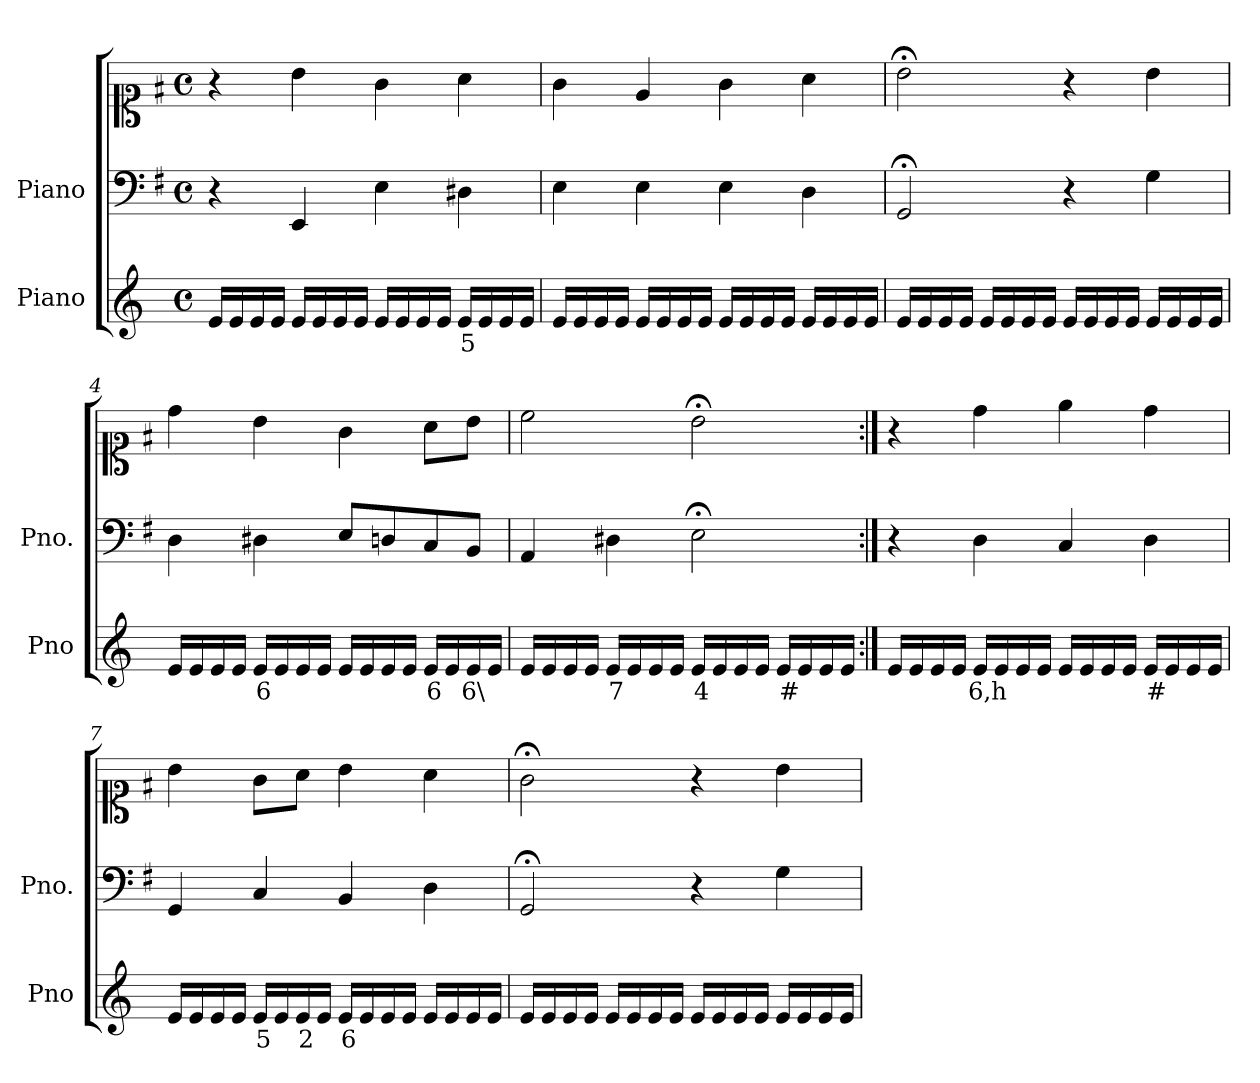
**kern	**text	**kern	**kern
*part2	*part2	*part1	*part1
*staff3	*staff3	*staff2	*staff1
*I"Piano	*	*I"Piano	*
*I'Pno	*	*I'Pno.	*
*clefG2	*	*clefF4	*clefC1
*k[]	*	*k[f#]	*k[f#]
*M4/4	*	*M4/4	*M4/4
*met(c)	*	*met(c)	*met(c)
=1	=1	=1	=1
16e/LL	.	4r	4r
16e/	.	.	.
16e/	.	.	.
16e/JJ	.	.	.
16e/LL	.	4EE/	4b\
16e/	.	.	.
16e/	.	.	.
16e/JJ	.	.	.
16e/LL	.	4E\	4g\
16e/	.	.	.
16e/	.	.	.
16e/JJ	.	.	.
!	!LO:LY:b	!	!
16e/LL	5	4D#X\	4a\
16e/	.	.	.
16e/	.	.	.
16e/JJ	.	.	.
=2	=2	=2	=2
16e/LL	.	4E\	4g\
16e/	.	.	.
16e/	.	.	.
16e/JJ	.	.	.
16e/LL	.	4E\	4e/
16e/	.	.	.
16e/	.	.	.
16e/JJ	.	.	.
16e/LL	.	4E\	4g\
16e/	.	.	.
16e/	.	.	.
16e/JJ	.	.	.
16e/LL	.	4D\	4a\
16e/	.	.	.
16e/	.	.	.
16e/JJ	.	.	.
=3	=3	=3	=3
16e/LL	.	2GG;</	2b;<\
16e/	.	.	.
16e/	.	.	.
16e/JJ	.	.	.
16e/LL	.	.	.
16e/	.	.	.
16e/	.	.	.
16e/JJ	.	.	.
16e/LL	.	4r	4r
16e/	.	.	.
16e/	.	.	.
16e/JJ	.	.	.
16e/LL	.	4G\	4b\
16e/	.	.	.
16e/	.	.	.
16e/JJ	.	.	.
=4	=4	=4	=4
16e/LL	.	4D\	4dd\
16e/	.	.	.
16e/	.	.	.
16e/JJ	.	.	.
!	!LO:LY:b	!	!
16e/LL	6	4D#X\	4b\
16e/	.	.	.
16e/	.	.	.
16e/JJ	.	.	.
16e/LL	.	8E/L	4g\
16e/	.	.	.
!	!LO:LY:b	!	!
16e/	_	8Dn/	.
16e/JJ	.	.	.
!	!LO:LY:b	!	!
16e/LL	6	8C/	8a\L
16e/	.	.	.
!	!LO:LY:b	!	!
16e/	6\	8BB/J	8b\J
16e/JJ	.	.	.
=5	=5	=5	=5
16e/LL	.	4AA/	2cc\
16e/	.	.	.
16e/	.	.	.
16e/JJ	.	.	.
!	!LO:LY:b	!	!
16e/LL	7	4D#X\	.
16e/	.	.	.
16e/	.	.	.
16e/JJ	.	.	.
!	!LO:LY:b	!	!
16e/LL	4	2E;<\	2b;<\
16e/	.	.	.
16e/	.	.	.
16e/JJ	.	.	.
!	!LO:LY:b	!	!
16e/LL	#	.	.
16e/	.	.	.
16e/	.	.	.
16e/JJ	.	.	.
=6:|!	=6:|!	=6:|!	=6:|!
16e/LL	.	4r	4r
16e/	.	.	.
16e/	.	.	.
16e/JJ	.	.	.
!	!LO:LY:b	!	!
16e/LL	6,h	4D\	4dd\
16e/	.	.	.
16e/	.	.	.
16e/JJ	.	.	.
16e/LL	.	4C/	4ee\
16e/	.	.	.
16e/	.	.	.
16e/JJ	.	.	.
!	!LO:LY:b	!	!
16e/LL	#	4D\	4dd\
16e/	.	.	.
16e/	.	.	.
16e/JJ	.	.	.
=7	=7	=7	=7
16e/LL	.	4GG/	4b\
16e/	.	.	.
16e/	.	.	.
16e/JJ	.	.	.
!	!LO:LY:b	!	!
16e/LL	5	4C/	8g\L
16e/	.	.	.
!	!LO:LY:b	!	!
16e/	2	.	8a\J
16e/JJ	.	.	.
!	!LO:LY:b	!	!
16e/LL	6	4BB/	4b\
16e/	.	.	.
16e/	.	.	.
16e/JJ	.	.	.
16e/LL	.	4D\	4a\
16e/	.	.	.
16e/	.	.	.
16e/JJ	.	.	.
=8	=8	=8	=8
16e/LL	.	2GG;</	2g;<\
16e/	.	.	.
16e/	.	.	.
16e/JJ	.	.	.
16e/LL	.	.	.
16e/	.	.	.
16e/	.	.	.
16e/JJ	.	.	.
16e/LL	.	4r	4r
16e/	.	.	.
16e/	.	.	.
16e/JJ	.	.	.
16e/LL	.	4G\	4b\
16e/	.	.	.
16e/	.	.	.
16e/JJ	.	.	.
=	=	=	=
*-	*-	*-	*-
